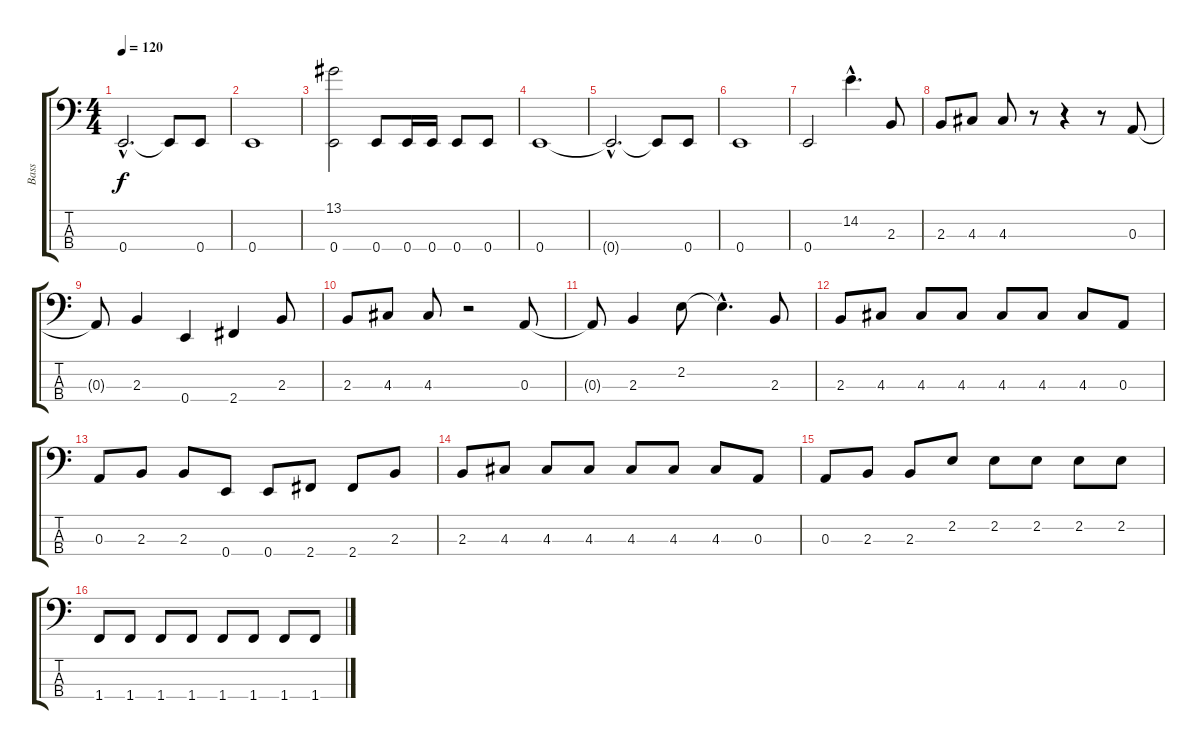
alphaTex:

\track ("Bass" "Bass") {instrument slapbass1}
\staff {score tabs}
\tuning (G2 D2 A1 E1) {hide}
\ts (4 4)
\tempo 120
\clef f4
\ks c
0.4{hac t}.2{d dy f} 0.4{t}.8 0.4.8 |
0.4.1 |
(13.1 0.4).2 0.4.8 0.4.16 0.4.16 0.4.8 0.4.8 |
0.4.1 |
0.4{hac t}.2{d} 0.4{t}.8 0.4.8 |
0.4.1 |
0.4.2 14.2{hac}.4{d} 2.3.8 |
2.3.8 4.3.8 4.3.8 r.8 r.4 r.8 0.3.8 |
0.3{t}.8 2.3.4 0.4.4 2.4.4 2.3.8 |
2.3.8 4.3.8 4.3.8 r.2 0.3.8 |
0.3{t}.8 2.3.4 2.2.8 2.2{hac t}.4{d} 2.3.8 |
2.3.8 4.3.8 4.3.8 4.3.8 4.3.8 4.3.8 4.3.8 0.3.8 |
0.3.8 2.3.8 2.3.8 0.4.8 0.4.8 2.4.8 2.4.8 2.3.8 |
2.3.8 4.3.8 4.3.8 4.3.8 4.3.8 4.3.8 4.3.8 0.3.8 |
0.3.8 2.3.8 2.3.8 2.2.8 2.2.8 2.2.8 2.2.8 2.2.8 |
1.4.8 1.4.8 1.4.8 1.4.8 1.4.8 1.4.8 1.4.8 1.4.8
